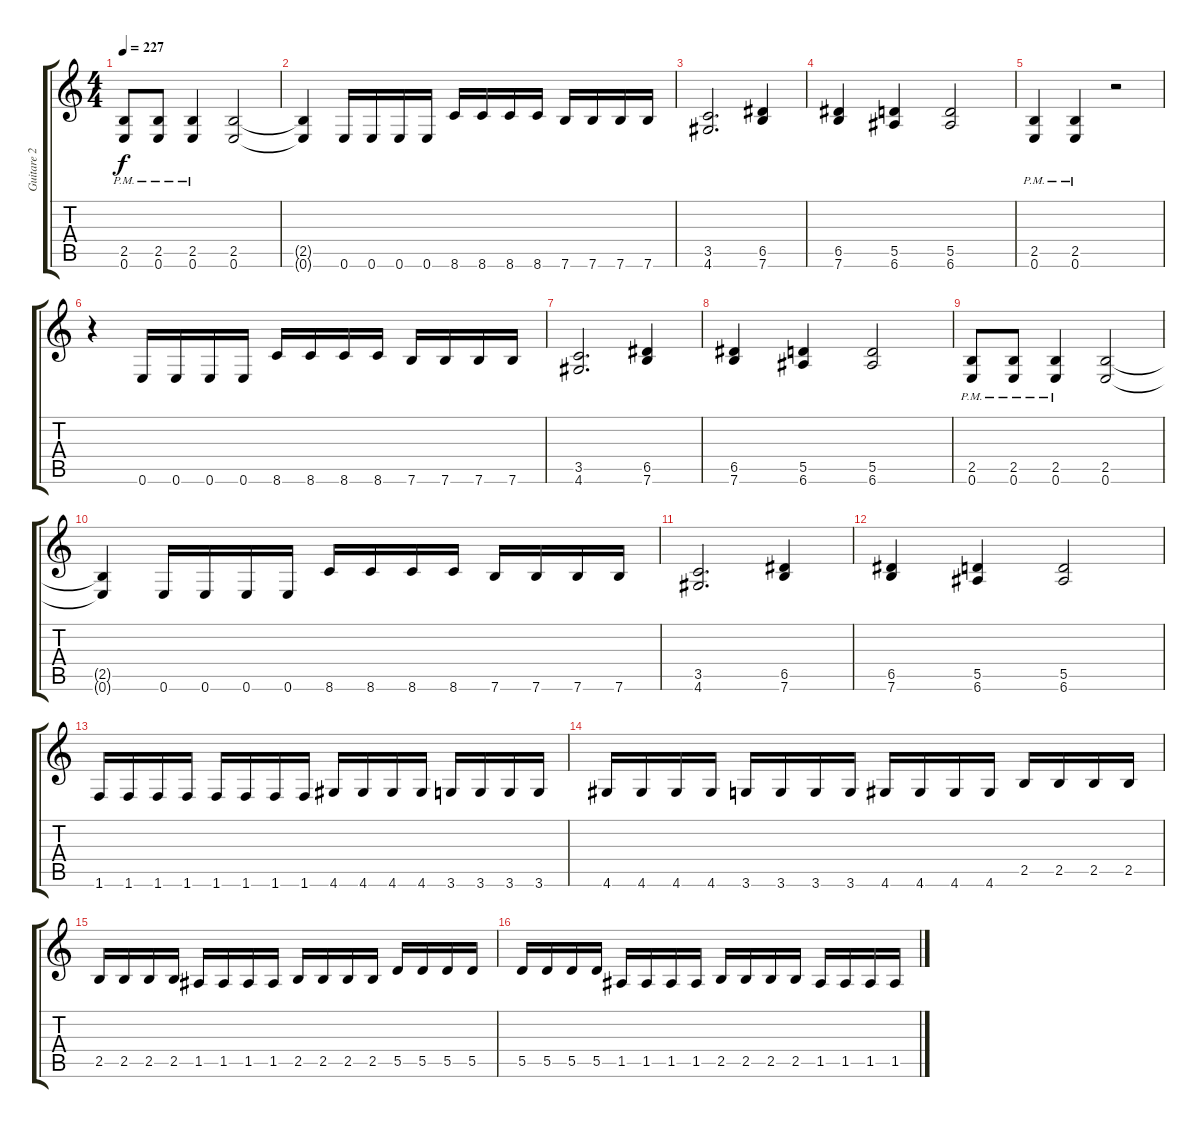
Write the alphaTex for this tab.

\track ("Guitare 2" "Guitare 2") {instrument distortionguitar}
\staff {score tabs}
\tuning (E4 B3 G3 D3 A2 E2) {hide}
\ts (4 4)
\tempo 227
\clef g2
\ks c
(2.5{pm} 0.6{pm}).8{dy f} (2.5{pm} 0.6{pm}).8 (2.5{pm} 0.6{pm}).4 (2.5 0.6).2 |
(2.5{t} 0.6{t}).4 0.6.16 0.6.16 0.6.16 0.6.16 8.6.16 8.6.16 8.6.16 8.6.16 7.6.16 7.6.16 7.6.16 7.6.16 |
(3.5 4.6).2{d} (6.5 7.6).4 |
(6.5 7.6).4 (5.5 6.6).4 (5.5 6.6).2 |
(2.5{pm} 0.6{pm}).4 (2.5{pm} 0.6{pm}).4 r.2 |
r.4 0.6.16 0.6.16 0.6.16 0.6.16 8.6.16 8.6.16 8.6.16 8.6.16 7.6.16 7.6.16 7.6.16 7.6.16 |
(3.5 4.6).2{d} (6.5 7.6).4 |
(6.5 7.6).4 (5.5 6.6).4 (5.5 6.6).2 |
(2.5{pm} 0.6{pm}).8 (2.5{pm} 0.6{pm}).8 (2.5{pm} 0.6{pm}).4 (2.5 0.6).2 |
(2.5{t} 0.6{t}).4 0.6.16 0.6.16 0.6.16 0.6.16 8.6.16 8.6.16 8.6.16 8.6.16 7.6.16 7.6.16 7.6.16 7.6.16 |
(3.5 4.6).2{d} (6.5 7.6).4 |
(6.5 7.6).4 (5.5 6.6).4 (5.5 6.6).2 |
1.6.16 1.6.16 1.6.16 1.6.16 1.6.16 1.6.16 1.6.16 1.6.16 4.6.16 4.6.16 4.6.16 4.6.16 3.6.16 3.6.16 3.6.16 3.6.16 |
4.6.16 4.6.16 4.6.16 4.6.16 3.6.16 3.6.16 3.6.16 3.6.16 4.6.16 4.6.16 4.6.16 4.6.16 2.5.16 2.5.16 2.5.16 2.5.16 |
2.5.16 2.5.16 2.5.16 2.5.16 1.5.16 1.5.16 1.5.16 1.5.16 2.5.16 2.5.16 2.5.16 2.5.16 5.5.16 5.5.16 5.5.16 5.5.16 |
5.5.16 5.5.16 5.5.16 5.5.16 1.5.16 1.5.16 1.5.16 1.5.16 2.5.16 2.5.16 2.5.16 2.5.16 1.5.16 1.5.16 1.5.16 1.5.16
